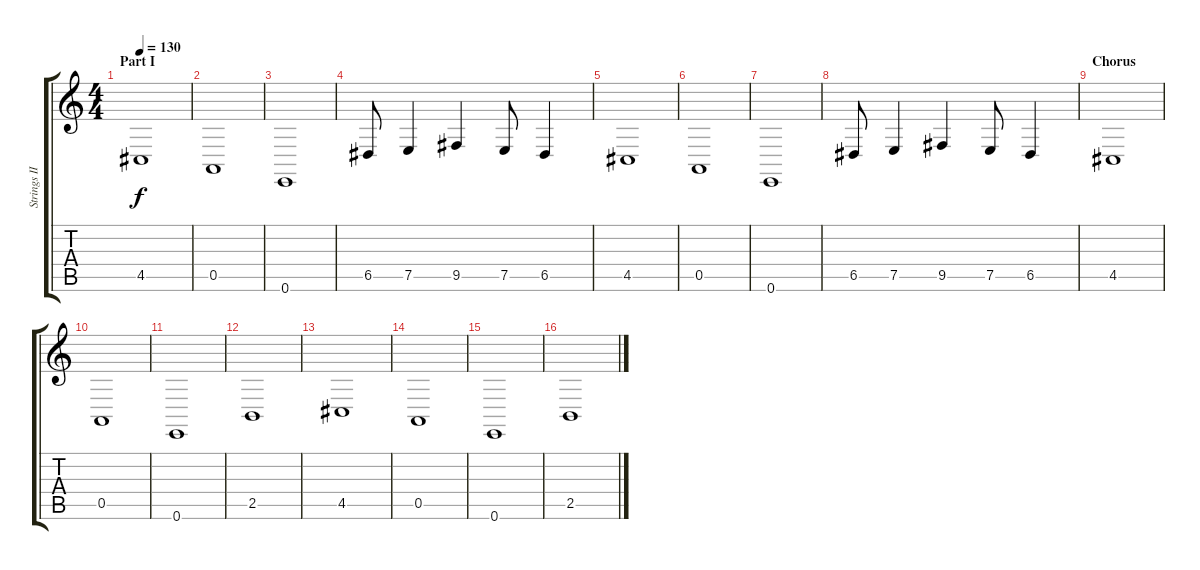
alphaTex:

\track ("Strings II" "Strings II") {instrument stringensemble1}
\staff {score tabs}
\tuning (E4 B3 G3 D3 A2 E2) {hide}
\ts (4 4)
\section ("" "Part I")
\tempo 130
\clef g2
\ks c
4.5.1{dy f} |
0.5.1 |
0.6.1 |
6.5.8 7.5.4 9.5.4 7.5.8 6.5.4 |
4.5.1 |
0.5.1 |
0.6.1 |
6.5.8 7.5.4 9.5.4 7.5.8 6.5.4 |
\section ("" "Chorus")
4.5.1 |
0.5.1 |
0.6.1 |
2.5.1 |
4.5.1 |
0.5.1 |
0.6.1 |
2.5.1
